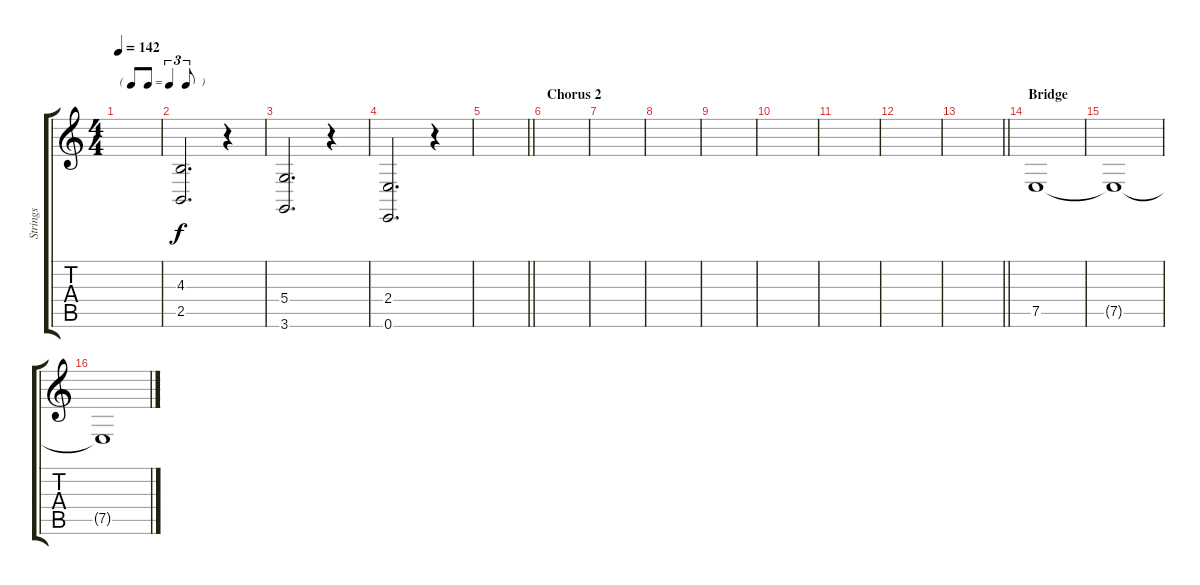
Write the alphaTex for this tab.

\track ("Strings" "Strings") {instrument stringensemble1}
\staff {score tabs}
\tuning (E4 B3 G3 D3 A2 E2) {hide}
\ts (4 4)
\tf triplet8th
\tempo 142
\clef g2
\ks c
|
(4.3 2.5).2{d} r.4 |
(5.4 3.6).2{d} r.4 |
(2.4 0.6).2{d} r.4 |
\barLineRight lightlight
|
\section ("" "Chorus 2")
|
|
|
|
|
|
|
\barLineRight lightlight
|
\section ("" "Bridge")
7.5.1{dy f} |
7.5{t}.1 |
7.5{t}.1
